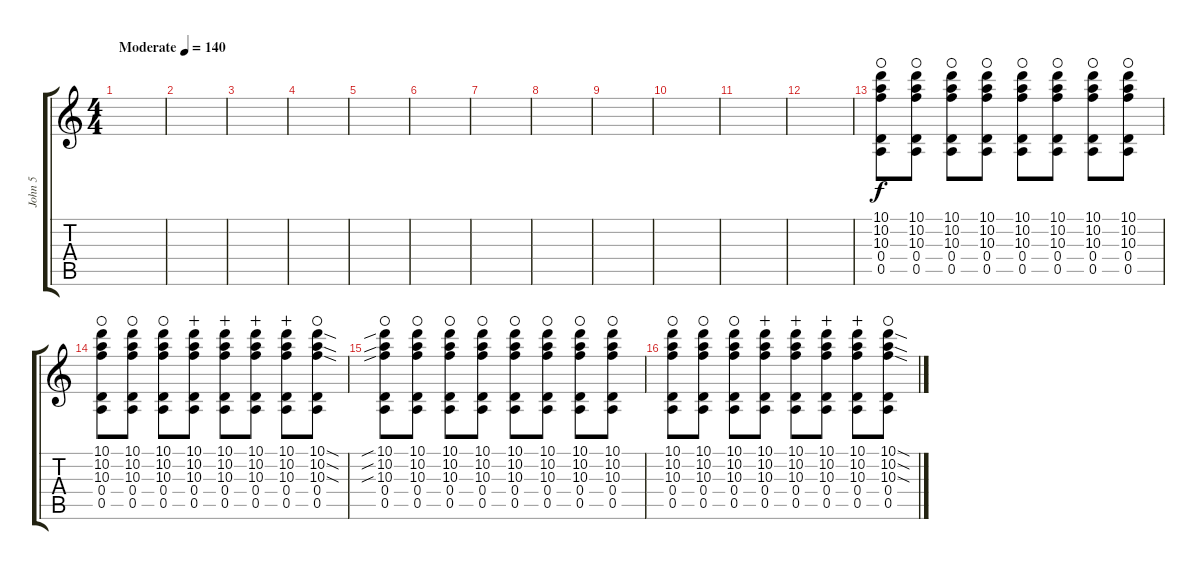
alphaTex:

\track ("John 5" "John 5") {instrument distortionguitar}
\staff {score tabs}
\tuning (E4 B3 G3 D3 A2 D2) {hide}
\ts (4 4)
\tempo (140 "Moderate")
\clef g2
\ks c
|
|
|
|
|
|
|
|
|
|
|
|
(10.1 10.2 10.3 0.4 0.5).8{waho} (10.1 10.2 10.3 0.4 0.5).8{waho} (10.1 10.2 10.3 0.4 0.5).8{waho} (10.1 10.2 10.3 0.4 0.5).8{waho} (10.1 10.2 10.3 0.4 0.5).8{waho} (10.1 10.2 10.3 0.4 0.5).8{waho} (10.1 10.2 10.3 0.4 0.5).8{waho} (10.1 10.2 10.3 0.4 0.5).8{waho} |
(10.1 10.2 10.3 0.4 0.5).8{waho} (10.1 10.2 10.3 0.4 0.5).8{waho} (10.1 10.2 10.3 0.4 0.5).8{waho} (10.1 10.2 10.3 0.4 0.5).8{wahc} (10.1 10.2 10.3 0.4 0.5).8{wahc} (10.1 10.2 10.3 0.4 0.5).8{wahc} (10.1 10.2 10.3 0.4 0.5).8{wahc} (10.1{sod} 10.2{sod} 10.3{sod} 0.4 0.5).8{waho} |
(10.1{sib} 10.2{sib} 10.3{sib} 0.4 0.5).8{waho} (10.1 10.2 10.3 0.4 0.5).8{waho} (10.1 10.2 10.3 0.4 0.5).8{waho} (10.1 10.2 10.3 0.4 0.5).8{waho} (10.1 10.2 10.3 0.4 0.5).8{waho} (10.1 10.2 10.3 0.4 0.5).8{waho} (10.1 10.2 10.3 0.4 0.5).8{waho} (10.1 10.2 10.3 0.4 0.5).8{waho} |
(10.1 10.2 10.3 0.4 0.5).8{waho} (10.1 10.2 10.3 0.4 0.5).8{waho} (10.1 10.2 10.3 0.4 0.5).8{waho} (10.1 10.2 10.3 0.4 0.5).8{wahc} (10.1 10.2 10.3 0.4 0.5).8{wahc} (10.1 10.2 10.3 0.4 0.5).8{wahc} (10.1 10.2 10.3 0.4 0.5).8{wahc} (10.1{sod} 10.2{sod} 10.3{sod} 0.4 0.5).8{waho}
